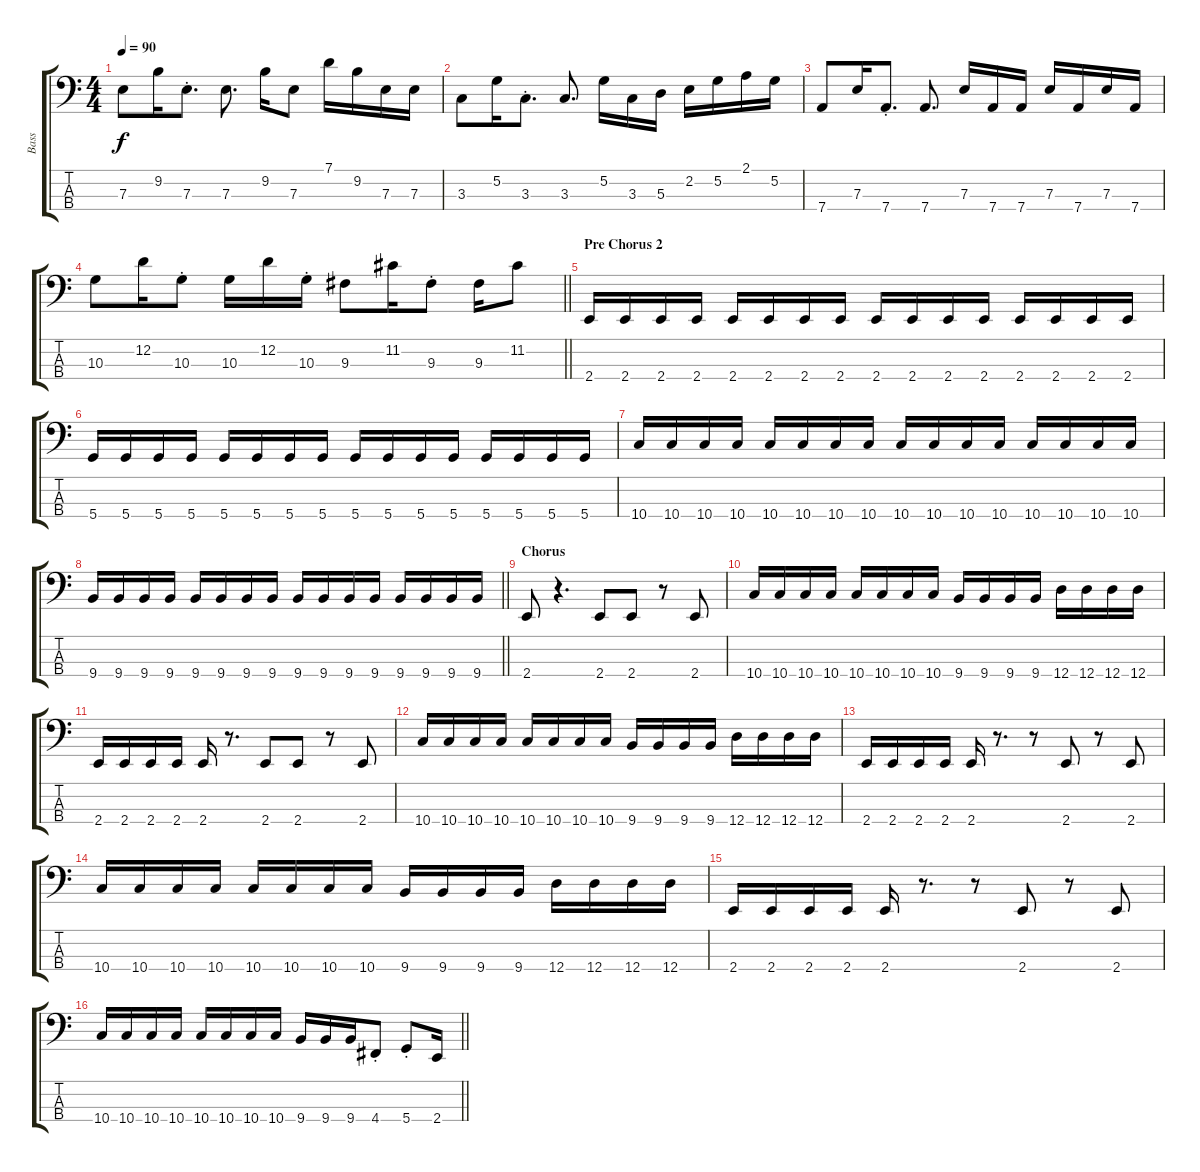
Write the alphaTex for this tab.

\track ("Bass" "Bass") {instrument electricbassfinger}
\staff {score tabs}
\tuning (G2 D2 A1 D1) {hide}
\ts (4 4)
\tempo 90
\clef f4
\ks c
7.3.8{dy f} 9.2.16 7.3{st}.8{d} 7.3.8{d} 9.2.16 7.3.8 7.1.16 9.2.16 7.3.16 7.3.16 |
3.3.8 5.2.16 3.3{st}.8{d} 3.3.8{d} 5.2.16 3.3.16 5.3.16 2.2.16 5.2.16 2.1.16 5.2.16 |
7.4.8 7.3.16 7.4{st}.8{d} 7.4.8{d} 7.3.16 7.4.16 7.4.16 7.3.16 7.4.16 7.3.16 7.4.16 |
\barLineRight lightlight
10.3.8 12.2.16 10.3{st}.8 10.3.16 12.2.16 10.3{st}.16 9.3.8 11.2.16 9.3{st}.8 9.3.16 11.2.8 |
\section ("" "Pre Chorus 2")
2.4.16 2.4.16 2.4.16 2.4.16 2.4.16 2.4.16 2.4.16 2.4.16 2.4.16 2.4.16 2.4.16 2.4.16 2.4.16 2.4.16 2.4.16 2.4.16 |
5.4.16 5.4.16 5.4.16 5.4.16 5.4.16 5.4.16 5.4.16 5.4.16 5.4.16 5.4.16 5.4.16 5.4.16 5.4.16 5.4.16 5.4.16 5.4.16 |
10.4.16 10.4.16 10.4.16 10.4.16 10.4.16 10.4.16 10.4.16 10.4.16 10.4.16 10.4.16 10.4.16 10.4.16 10.4.16 10.4.16 10.4.16 10.4.16 |
\barLineRight lightlight
9.4.16 9.4.16 9.4.16 9.4.16 9.4.16 9.4.16 9.4.16 9.4.16 9.4.16 9.4.16 9.4.16 9.4.16 9.4.16 9.4.16 9.4.16 9.4.16 |
\section ("" "Chorus")
2.4.8 r.4{d} 2.4.8 2.4.8 r.8 2.4.8 |
10.4.16 10.4.16 10.4.16 10.4.16 10.4.16 10.4.16 10.4.16 10.4.16 9.4.16 9.4.16 9.4.16 9.4.16 12.4.16 12.4.16 12.4.16 12.4.16 |
2.4.16 2.4.16 2.4.16 2.4.16 2.4.16 r.8{d} 2.4.8 2.4.8 r.8 2.4.8 |
10.4.16 10.4.16 10.4.16 10.4.16 10.4.16 10.4.16 10.4.16 10.4.16 9.4.16 9.4.16 9.4.16 9.4.16 12.4.16 12.4.16 12.4.16 12.4.16 |
2.4.16 2.4.16 2.4.16 2.4.16 2.4.16 r.8{d} r.8 2.4.8 r.8 2.4.8 |
10.4.16 10.4.16 10.4.16 10.4.16 10.4.16 10.4.16 10.4.16 10.4.16 9.4.16 9.4.16 9.4.16 9.4.16 12.4.16 12.4.16 12.4.16 12.4.16 |
2.4.16 2.4.16 2.4.16 2.4.16 2.4.16 r.8{d} r.8 2.4.8 r.8 2.4.8 |
\barLineRight lightlight
10.4.16 10.4.16 10.4.16 10.4.16 10.4.16 10.4.16 10.4.16 10.4.16 9.4.16 9.4.16 9.4.16 4.4{st}.8 5.4{st}.8 2.4.16
